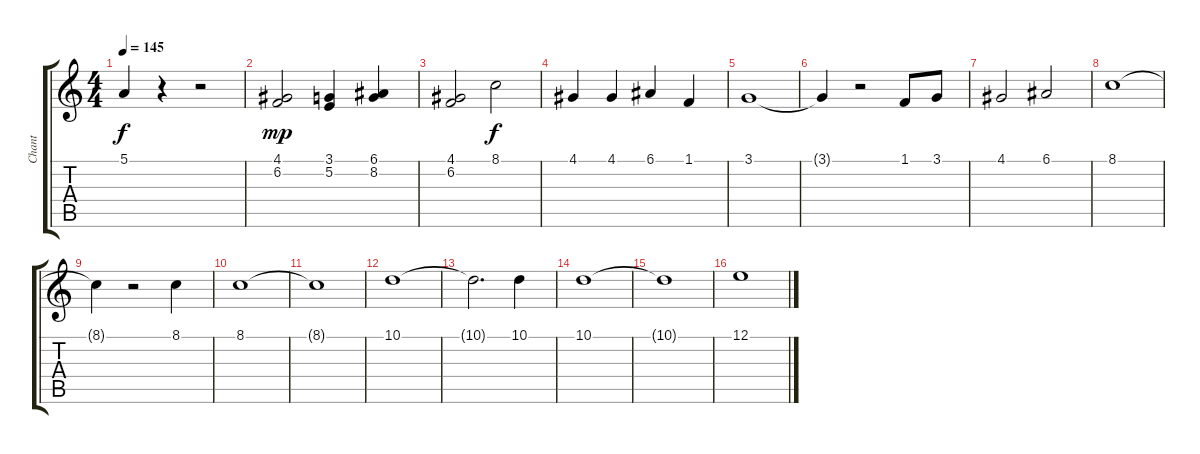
\track ("Chant" "Chant") {instrument lead2sawtooth}
\staff {score tabs}
\tuning (E4 B3 G3 D3 A2 E2) {hide}
\ts (4 4)
\tempo 145
\clef g2
\ks c
5.1{t}.4{dy f} r.4 r.2 |
(4.1 6.2).2{dy mp} (3.1 5.2).4 (6.1 8.2).4 |
(4.1 6.2).2 8.1.2{dy f} |
4.1.4 4.1.4 6.1.4 1.1.4 |
3.1.1 |
3.1{t}.4 r.2 1.1.8 3.1.8 |
4.1.2 6.1.2 |
8.1.1 |
8.1{t}.4 r.2 8.1.4 |
8.1.1 |
8.1{t}.1 |
10.1.1 |
10.1{t}.2{d} 10.1.4 |
10.1.1 |
10.1{t}.1 |
12.1.1
